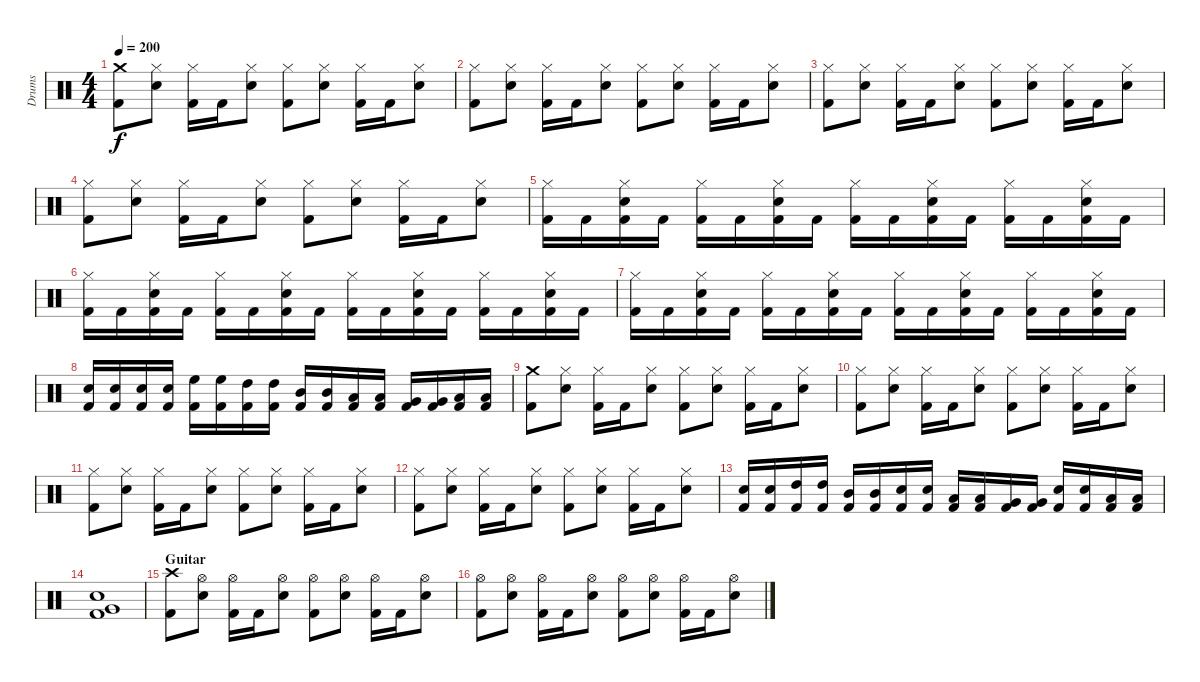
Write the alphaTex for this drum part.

\track ("Drums" "Drums") {instrument percussion}
\staff {score}
\articulation defaults
\ts (4 4)
\section ("" "")
\tempo 200
\clef neutral
\ks c
("Kick (hit) 2" "Crash medium (hit)").8{dy f} ("Snare (hit) 2" "Hi-Hat (closed)").8 ("Kick (hit) 2" "Hi-Hat (closed)").16 "Kick (hit) 2".16 ("Snare (hit) 2" "Hi-Hat (closed)").8 ("Kick (hit) 2" "Hi-Hat (closed)").8 ("Snare (hit) 2" "Hi-Hat (closed)").8 ("Kick (hit) 2" "Hi-Hat (closed)").16 "Kick (hit) 2".16 ("Snare (hit) 2" "Hi-Hat (closed)").8 |
("Kick (hit) 2" "Hi-Hat (closed)").8 ("Snare (hit) 2" "Hi-Hat (closed)").8 ("Kick (hit) 2" "Hi-Hat (closed)").16 "Kick (hit) 2".16 ("Snare (hit) 2" "Hi-Hat (closed)").8 ("Kick (hit) 2" "Hi-Hat (closed)").8 ("Snare (hit) 2" "Hi-Hat (closed)").8 ("Kick (hit) 2" "Hi-Hat (closed)").16 "Kick (hit) 2".16 ("Snare (hit) 2" "Hi-Hat (closed)").8 |
("Kick (hit) 2" "Hi-Hat (closed)").8 ("Snare (hit) 2" "Hi-Hat (closed)").8 ("Kick (hit) 2" "Hi-Hat (closed)").16 "Kick (hit) 2".16 ("Snare (hit) 2" "Hi-Hat (closed)").8 ("Kick (hit) 2" "Hi-Hat (closed)").8 ("Snare (hit) 2" "Hi-Hat (closed)").8 ("Kick (hit) 2" "Hi-Hat (closed)").16 "Kick (hit) 2".16 ("Snare (hit) 2" "Hi-Hat (closed)").8 |
("Kick (hit) 2" "Hi-Hat (closed)").8 ("Snare (hit) 2" "Hi-Hat (closed)").8 ("Kick (hit) 2" "Hi-Hat (closed)").16 "Kick (hit) 2".16 ("Snare (hit) 2" "Hi-Hat (closed)").8 ("Kick (hit) 2" "Hi-Hat (closed)").8 ("Snare (hit) 2" "Hi-Hat (closed)").8 ("Kick (hit) 2" "Hi-Hat (closed)").16 "Kick (hit) 2".16 ("Snare (hit) 2" "Hi-Hat (closed)").8 |
("Kick (hit) 2" "Hi-Hat (closed)").16 "Kick (hit) 2".16 ("Kick (hit) 2" "Snare (hit) 2" "Hi-Hat (closed)").16 "Kick (hit) 2".16 ("Kick (hit) 2" "Hi-Hat (closed)").16 "Kick (hit) 2".16 ("Kick (hit) 2" "Snare (hit) 2" "Hi-Hat (closed)").16 "Kick (hit) 2".16 ("Kick (hit) 2" "Hi-Hat (closed)").16 "Kick (hit) 2".16 ("Kick (hit) 2" "Snare (hit) 2" "Hi-Hat (closed)").16 "Kick (hit) 2".16 ("Kick (hit) 2" "Hi-Hat (closed)").16 "Kick (hit) 2".16 ("Kick (hit) 2" "Snare (hit) 2" "Hi-Hat (closed)").16 "Kick (hit) 2".16 |
("Kick (hit) 2" "Hi-Hat (closed)").16 "Kick (hit) 2".16 ("Kick (hit) 2" "Snare (hit) 2" "Hi-Hat (closed)").16 "Kick (hit) 2".16 ("Kick (hit) 2" "Hi-Hat (closed)").16 "Kick (hit) 2".16 ("Kick (hit) 2" "Snare (hit) 2" "Hi-Hat (closed)").16 "Kick (hit) 2".16 ("Kick (hit) 2" "Hi-Hat (closed)").16 "Kick (hit) 2".16 ("Kick (hit) 2" "Snare (hit) 2" "Hi-Hat (closed)").16 "Kick (hit) 2".16 ("Kick (hit) 2" "Hi-Hat (closed)").16 "Kick (hit) 2".16 ("Kick (hit) 2" "Snare (hit) 2" "Hi-Hat (closed)").16 "Kick (hit) 2".16 |
("Kick (hit) 2" "Hi-Hat (closed)").16 "Kick (hit) 2".16 ("Kick (hit) 2" "Snare (hit) 2" "Hi-Hat (closed)").16 "Kick (hit) 2".16 ("Kick (hit) 2" "Hi-Hat (closed)").16 "Kick (hit) 2".16 ("Kick (hit) 2" "Snare (hit) 2" "Hi-Hat (closed)").16 "Kick (hit) 2".16 ("Kick (hit) 2" "Hi-Hat (closed)").16 "Kick (hit) 2".16 ("Kick (hit) 2" "Snare (hit) 2" "Hi-Hat (closed)").16 "Kick (hit) 2".16 ("Kick (hit) 2" "Hi-Hat (closed)").16 "Kick (hit) 2".16 ("Kick (hit) 2" "Snare (hit) 2" "Hi-Hat (closed)").16 "Kick (hit) 2".16 |
("Kick (hit) 2" "Snare (hit) 2").16 ("Kick (hit) 2" "Snare (hit) 2").16 ("Kick (hit) 2" "Snare (hit) 2").16 ("Kick (hit) 2" "Snare (hit) 2").16 ("Kick (hit) 2" "High Floor Tom (hit)").16 ("Kick (hit) 2" "High Floor Tom (hit)").16 ("Kick (hit) 2" "High Tom (hit)").16 ("Kick (hit) 2" "High Tom (hit)").16 ("Kick (hit) 2" "Mid Tom (hit)").16 ("Kick (hit) 2" "Mid Tom (hit)").16 ("Kick (hit) 2" "Low Tom (hit)").16 ("Kick (hit) 2" "Low Tom (hit)").16 ("Kick (hit) 2" "Very Low Tom (hit)").16 ("Kick (hit) 2" "Very Low Tom (hit)").16 ("Kick (hit) 2" "Low Floor Tom (hit)").16 ("Kick (hit) 2" "Low Floor Tom (hit)").16 |
("Kick (hit) 2" "Crash medium (hit)").8 ("Snare (hit) 2" "Hi-Hat (closed)").8 ("Kick (hit) 2" "Hi-Hat (closed)").16 "Kick (hit) 2".16 ("Snare (hit) 2" "Hi-Hat (closed)").8 ("Kick (hit) 2" "Hi-Hat (closed)").8 ("Snare (hit) 2" "Hi-Hat (closed)").8 ("Kick (hit) 2" "Hi-Hat (closed)").16 "Kick (hit) 2".16 ("Snare (hit) 2" "Hi-Hat (closed)").8 |
("Kick (hit) 2" "Hi-Hat (closed)").8 ("Snare (hit) 2" "Hi-Hat (closed)").8 ("Kick (hit) 2" "Hi-Hat (closed)").16 "Kick (hit) 2".16 ("Snare (hit) 2" "Hi-Hat (closed)").8 ("Kick (hit) 2" "Hi-Hat (closed)").8 ("Snare (hit) 2" "Hi-Hat (closed)").8 ("Kick (hit) 2" "Hi-Hat (closed)").16 "Kick (hit) 2".16 ("Snare (hit) 2" "Hi-Hat (closed)").8 |
("Kick (hit) 2" "Hi-Hat (closed)").8 ("Snare (hit) 2" "Hi-Hat (closed)").8 ("Kick (hit) 2" "Hi-Hat (closed)").16 "Kick (hit) 2".16 ("Snare (hit) 2" "Hi-Hat (closed)").8 ("Kick (hit) 2" "Hi-Hat (closed)").8 ("Snare (hit) 2" "Hi-Hat (closed)").8 ("Kick (hit) 2" "Hi-Hat (closed)").16 "Kick (hit) 2".16 ("Snare (hit) 2" "Hi-Hat (closed)").8 |
("Kick (hit) 2" "Hi-Hat (closed)").8 ("Snare (hit) 2" "Hi-Hat (closed)").8 ("Kick (hit) 2" "Hi-Hat (closed)").16 "Kick (hit) 2".16 ("Snare (hit) 2" "Hi-Hat (closed)").8 ("Kick (hit) 2" "Hi-Hat (closed)").8 ("Snare (hit) 2" "Hi-Hat (closed)").8 ("Kick (hit) 2" "Hi-Hat (closed)").16 "Kick (hit) 2".16 ("Snare (hit) 2" "Hi-Hat (closed)").8 |
("Kick (hit) 2" "Snare (hit) 2").16 ("Kick (hit) 2" "Snare (hit) 2").16 ("Kick (hit) 2" "High Tom (hit)").16 ("Kick (hit) 2" "High Tom (hit)").16 ("Kick (hit) 2" "Mid Tom (hit)").16 ("Kick (hit) 2" "Mid Tom (hit)").16 ("Kick (hit) 2" "Snare (hit) 2").16 ("Kick (hit) 2" "Snare (hit) 2").16 ("Kick (hit) 2" "Low Tom (hit)").16 ("Kick (hit) 2" "Low Tom (hit)").16 ("Kick (hit) 2" "Very Low Tom (hit)").16 ("Kick (hit) 2" "Very Low Tom (hit)").16 ("Kick (hit) 2" "Snare (hit) 2").16 ("Kick (hit) 2" "Snare (hit) 2").16 ("Kick (hit) 2" "Low Floor Tom (hit)").16 ("Kick (hit) 2" "Low Floor Tom (hit)").16 |
("Kick (hit) 2" "Snare (hit) 2" "Very Low Tom (hit)").1 |
\section ("" "Guitar")
("Kick (hit) 2" "Crash high (hit)").8 ("Snare (hit) 2" "Hi-Hat (open)").8 ("Kick (hit) 2" "Hi-Hat (open)").16 "Kick (hit) 2".16 ("Snare (hit) 2" "Hi-Hat (open)").8 ("Kick (hit) 2" "Hi-Hat (open)").8 ("Snare (hit) 2" "Hi-Hat (open)").8 ("Kick (hit) 2" "Hi-Hat (open)").16 "Kick (hit) 2".16 ("Snare (hit) 2" "Hi-Hat (open)").8 |
("Kick (hit) 2" "Hi-Hat (open)").8 ("Snare (hit) 2" "Hi-Hat (open)").8 ("Kick (hit) 2" "Hi-Hat (open)").16 "Kick (hit) 2".16 ("Snare (hit) 2" "Hi-Hat (open)").8 ("Kick (hit) 2" "Hi-Hat (open)").8 ("Snare (hit) 2" "Hi-Hat (open)").8 ("Kick (hit) 2" "Hi-Hat (open)").16 "Kick (hit) 2".16 ("Snare (hit) 2" "Hi-Hat (open)").8
